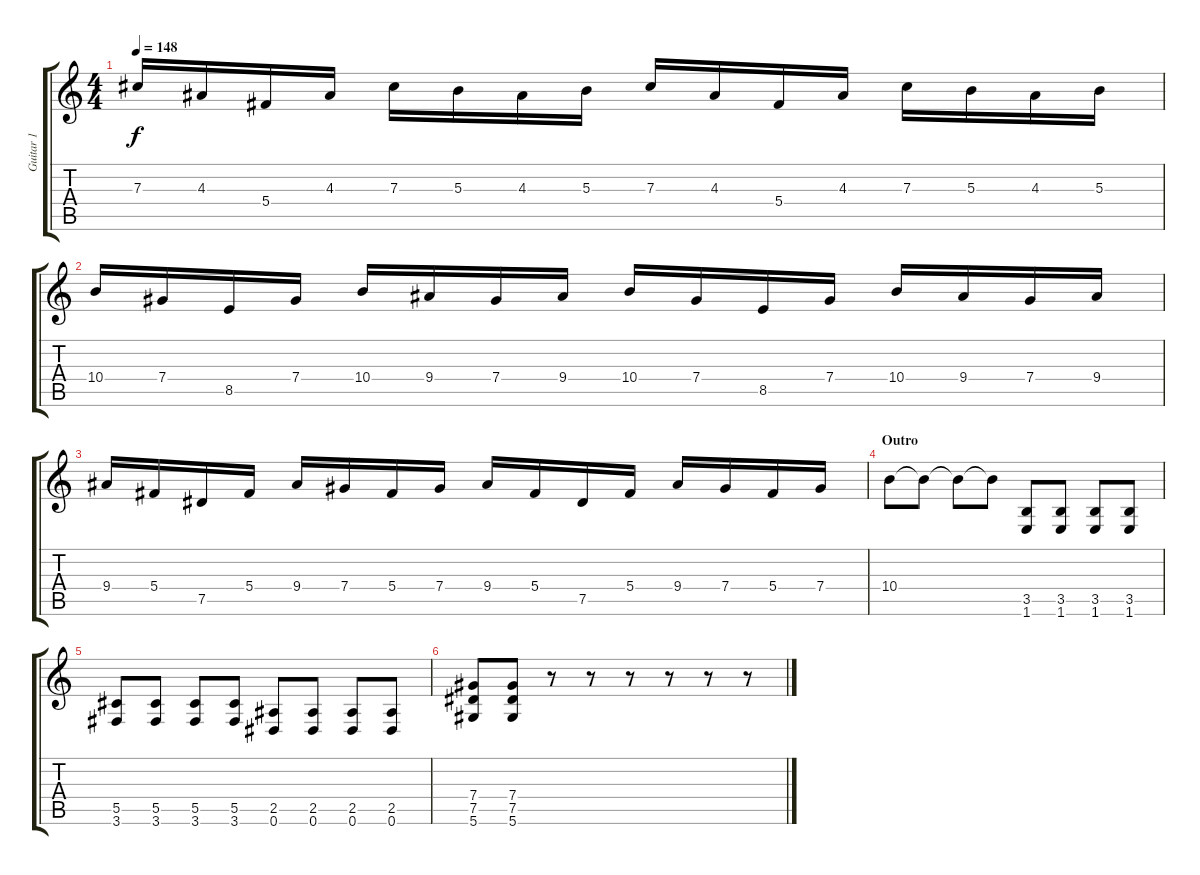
\track ("Guitar 1" "Guitar 1") {instrument distortionguitar}
\staff {score tabs}
\tuning (Eb4 Bb3 Gb3 Db3 Ab2 Eb2) {hide}
\ts (4 4)
\tempo 148
\clef g2
\ks c
7.3.16{dy f} 4.3.16 5.4.16 4.3.16 7.3.16 5.3.16 4.3.16 5.3.16 7.3.16 4.3.16 5.4.16 4.3.16 7.3.16 5.3.16 4.3.16 5.3.16 |
10.4.16 7.4.16 8.5.16 7.4.16 10.4.16 9.4.16 7.4.16 9.4.16 10.4.16 7.4.16 8.5.16 7.4.16 10.4.16 9.4.16 7.4.16 9.4.16 |
9.4.16 5.4.16 7.5.16 5.4.16 9.4.16 7.4.16 5.4.16 7.4.16 9.4.16 5.4.16 7.5.16 5.4.16 9.4.16 7.4.16 5.4.16 7.4.16 |
\section ("" "Outro")
10.4.8 10.4{t}.8 10.4{t}.8 10.4{t}.8 (3.5 1.6).8 (3.5 1.6).8 (3.5 1.6).8 (3.5 1.6).8 |
(5.5 3.6).8 (5.5 3.6).8 (5.5 3.6).8 (5.5 3.6).8 (2.5 0.6).8 (2.5 0.6).8 (2.5 0.6).8 (2.5 0.6).8 |
(7.4 7.5 5.6).8 (7.4 7.5 5.6).8 r.8 r.8 r.8 r.8 r.8 r.8
